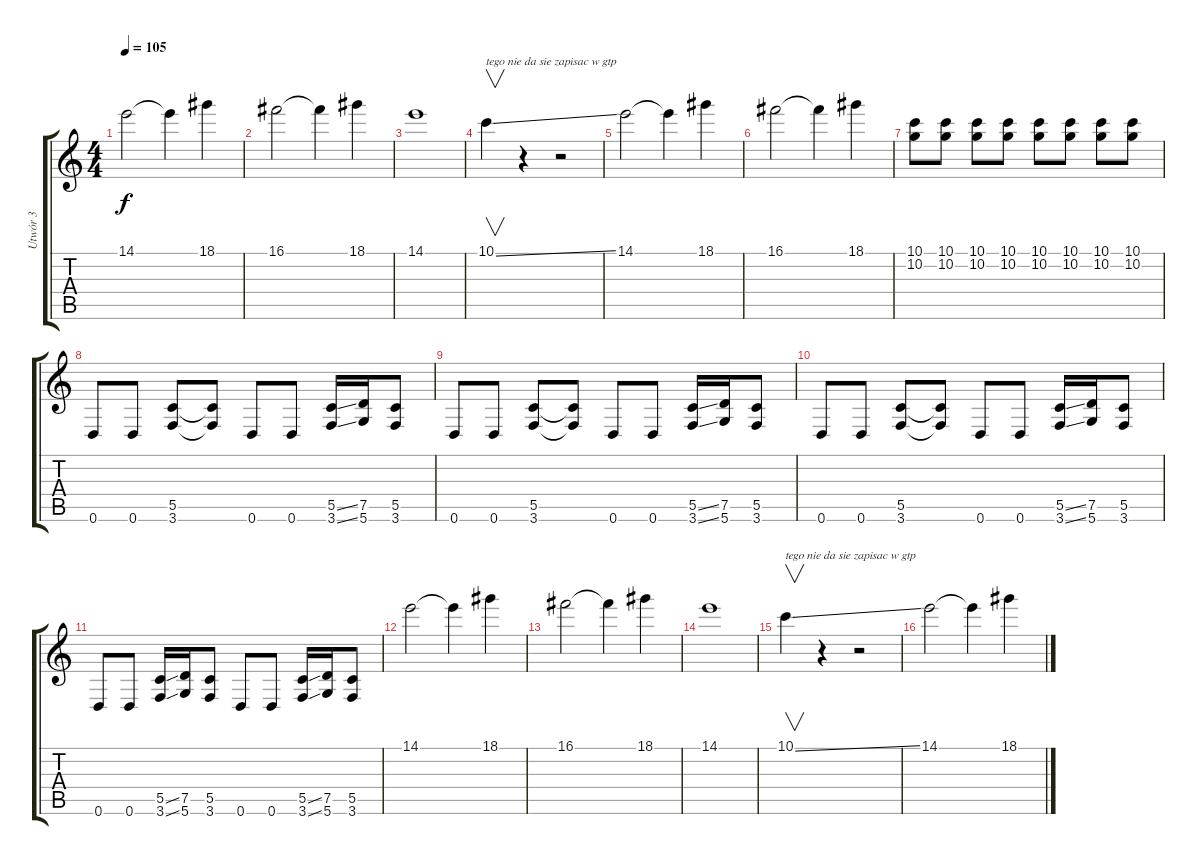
\track ("Utwór 3" "Utwór 3") {instrument overdrivenguitar}
\staff {score tabs}
\tuning (D4 A3 F3 C3 G2 D2) {hide}
\ts (4 4)
\tempo 105
\clef g2
\ks c
14.1.2{dy f} 14.1{t}.4 18.1.4 |
16.1.2 16.1{t}.4 18.1.4 |
14.1.1 |
10.1{ss}.4{v txt "tego nie da sie zapisac w gtp"} r.4 r.2 |
14.1.2 14.1{t}.4 18.1.4 |
16.1.2 16.1{t}.4 18.1.4 |
(10.1 10.2).8 (10.1 10.2).8 (10.1 10.2).8 (10.1 10.2).8 (10.1 10.2).8 (10.1 10.2).8 (10.1 10.2).8 (10.1 10.2).8 |
0.6.8 0.6.8 (5.5 3.6).8 (5.5{t} 3.6{t}).8 0.6.8 0.6.8 (5.5{ss} 3.6{ss}).16 (7.5 5.6).16 (5.5 3.6).8 |
0.6.8 0.6.8 (5.5 3.6).8 (5.5{t} 3.6{t}).8 0.6.8 0.6.8 (5.5{ss} 3.6{ss}).16 (7.5 5.6).16 (5.5 3.6).8 |
0.6.8 0.6.8 (5.5 3.6).8 (5.5{t} 3.6{t}).8 0.6.8 0.6.8 (5.5{ss} 3.6{ss}).16 (7.5 5.6).16 (5.5 3.6).8 |
0.6.8 0.6.8 (5.5{ss} 3.6{ss}).16 (7.5 5.6).16 (5.5 3.6).8 0.6.8 0.6.8 (5.5{ss} 3.6{ss}).16 (7.5 5.6).16 (5.5 3.6).8 |
14.1.2 14.1{t}.4 18.1.4 |
16.1.2 16.1{t}.4 18.1.4 |
14.1.1 |
10.1{ss}.4{v txt "tego nie da sie zapisac w gtp"} r.4 r.2 |
14.1.2 14.1{t}.4 18.1.4
